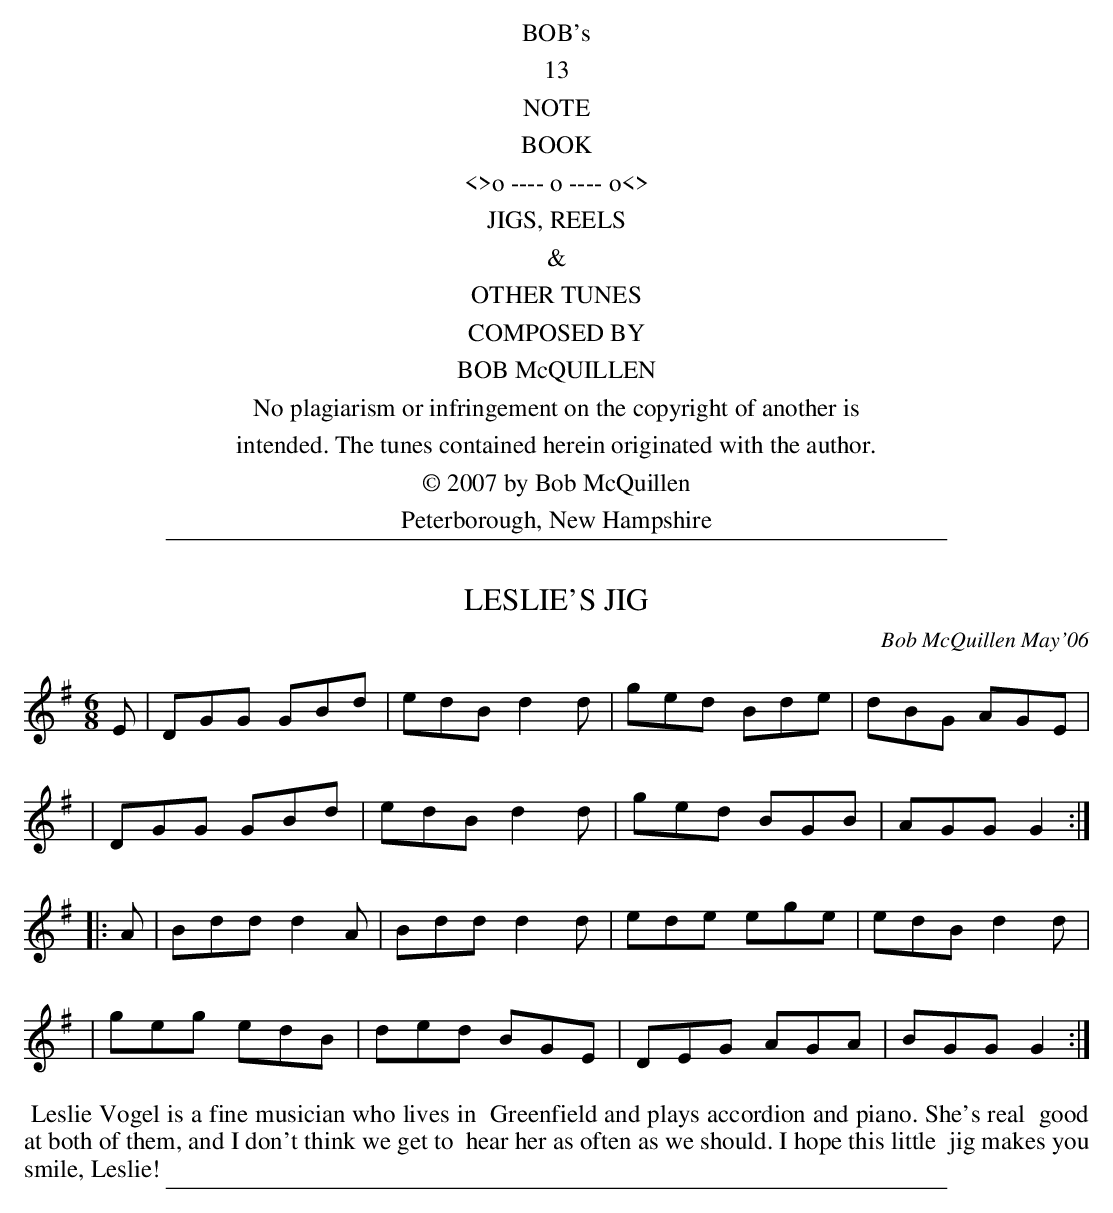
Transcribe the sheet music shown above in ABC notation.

X:1
T: LESLIE'S JIG
C: Bob McQuillen May'06
M: 6/8
L: 1/8
K: G	% pentatonic
E \
| DGG GBd | edB d2d | ged Bde | dBG AGE |
| DGG GBd | edB d2d | ged BGB | AGG G2 :|
|: A \
| Bdd d2A | Bdd d2d | ede ege | edB d2d |
| geg edB | ded BGE | DEG AGA | BGG G2 :|
